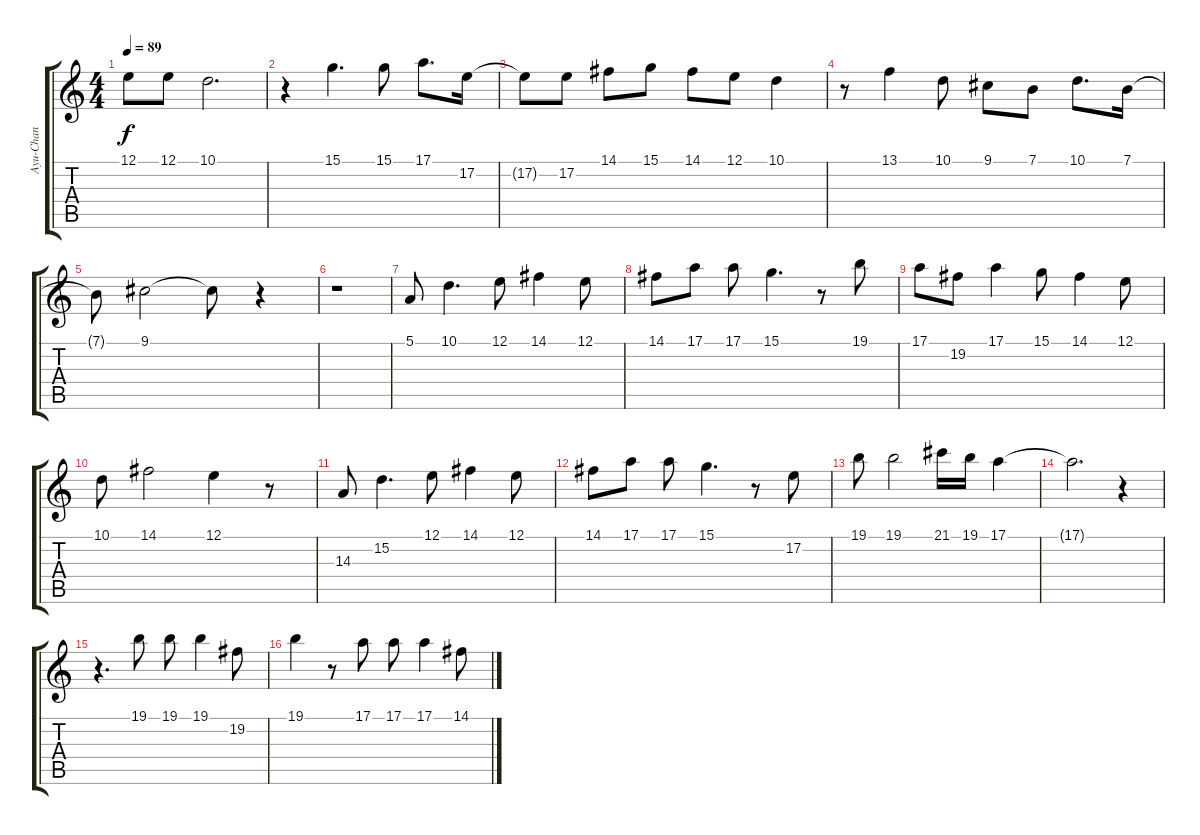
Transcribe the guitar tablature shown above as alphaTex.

\track ("Ayu-Chan" "Ayu-Chan") {instrument flute}
\staff {score tabs}
\tuning (E4 B3 G3 D3 A2 E2) {hide}
\ts (4 4)
\tempo 89
\clef g2
\ks c
12.1{t}.8{dy f} 12.1.8 10.1.2{d} |
r.4 15.1.4{d} 15.1.8 17.1.8{d} 17.2.16 |
17.2{t}.8 17.2.8 14.1.8 15.1.8 14.1.8 12.1.8 10.1.4 |
r.8 13.1.4 10.1.8 9.1.8 7.1.8 10.1.8{d} 7.1.16 |
7.1{t}.8 9.1.2 9.1{t}.8 r.4 |
r.1 |
5.1.8 10.1.4{d} 12.1.8 14.1.4 12.1.8 |
14.1.8 17.1.8 17.1.8 15.1.4{d} r.8 19.1.8 |
17.1.8 19.2.8 17.1.4 15.1.8 14.1.4 12.1.8 |
10.1.8 14.1.2 12.1.4 r.8 |
14.3.8 15.2.4{d} 12.1.8 14.1.4 12.1.8 |
14.1.8 17.1.8 17.1.8 15.1.4{d} r.8 17.2.8 |
19.1.8 19.1.2 21.1.16 19.1.16 17.1.4 |
17.1{t}.2{d} r.4 |
r.4{d} 19.1.8 19.1.8 19.1.4 19.2.8 |
19.1.4 r.8 17.1.8 17.1.8 17.1.4 14.1.8
